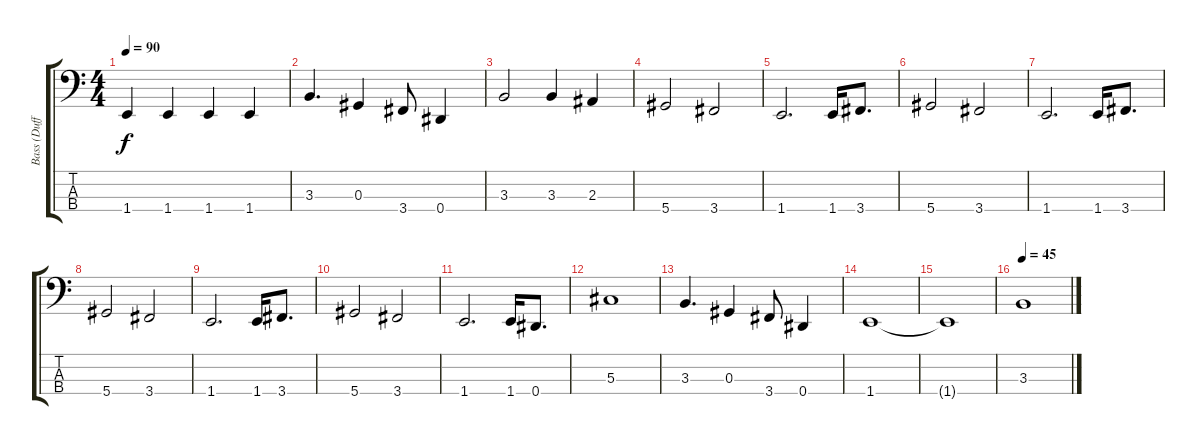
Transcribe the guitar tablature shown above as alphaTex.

\track ("Bass (Duff)" "Bass (Duff") {instrument electricbasspick}
\staff {score tabs}
\tuning (Gb2 Db2 Ab1 Eb1) {hide}
\ts (4 4)
\tempo 90
\clef f4
\ks c
1.4.4{dy f} 1.4.4 1.4.4 1.4.4 |
3.3.4{d} 0.3.4 3.4.8 0.4.4 |
3.3.2 3.3.4 2.3.4 |
5.4.2 3.4.2 |
1.4.2{d} 1.4.16 3.4.8{d} |
5.4.2 3.4.2 |
1.4.2{d} 1.4.16 3.4.8{d} |
5.4.2 3.4.2 |
1.4.2{d} 1.4.16 3.4.8{d} |
5.4.2 3.4.2 |
1.4.2{d} 1.4.16 0.4.8{d} |
5.3.1 |
3.3.4{d} 0.3.4 3.4.8 0.4.4 |
1.4.1 |
1.4{t}.1 |
\tempo 45
3.3.1
